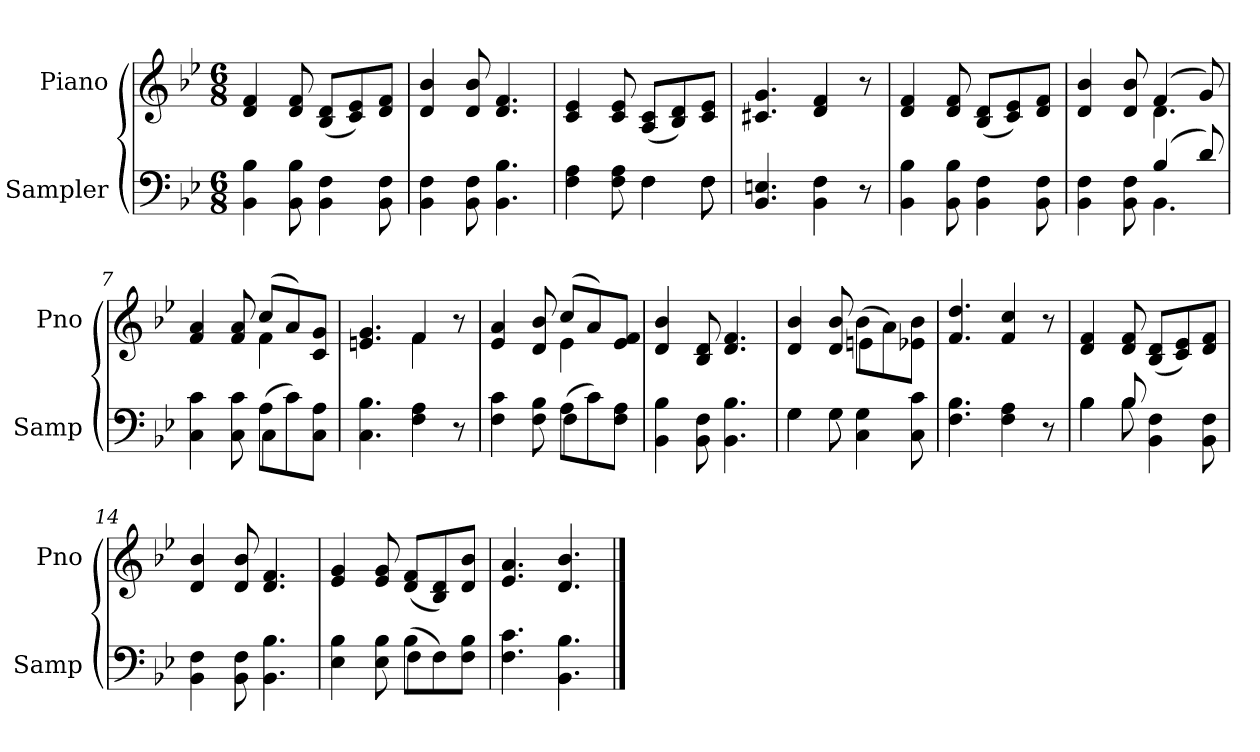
**kern	**kern
*part2	*part1
*staff2	*staff1
*I"Sampler	*I"Piano
*I'Samp	*I'Pno
*clefF4	*clefG2
*k[b-e-]	*k[b-e-]
*B-:	*B-:
*M6/8	*M6/8
=1	=1
4BB- 4B-	4d 4f
8BB- 8B-	8d 8f
4BB- 4F	(8B-/ 8d/L
.	8c/ 8e-/)
8BB- 8F	8d/ 8f/J
=2	=2
4BB- 4F	4d 4b-
8BB- 8F	8d 8b-
4.BB- 4.B-	4.d 4.f
=3	=3
*^	*
4F 4A	4.ryy	4c 4e-
8F 8A	.	8c 8e-
4F\	4F	(8A/ 8c/L
.	.	8B-/ 8d/)
8F\	8F	8c/ 8e-/J
*v	*v	*
=4	=4
4.BB- 4.En	4.c#X 4.g
4BB- 4F	4d 4f
8r	8r
=5	=5
4BB- 4B-	4d 4f
8BB- 8B-	8d 8f
4BB- 4F	(8B-/ 8d/L
.	8c/ 8e-/)
8BB- 8F	8d/ 8f/J
=6	=6
*^	*^
4BB- 4F	4.ryy	4d 4b-	4.ryy
8BB- 8F	.	8d 8b-	.
(4B-/	4.BB-	(4f/	4.d
8d/)	.	8g/)	.
=7	=7	=7	=7
4C 4c	4.ryy	4f 4a	4.ryy
8C 8c	.	8f 8a	.
(8A\L	4C	(8cc/L	4f
8c\)	.	8a/)	.
8C\ 8A\J	8ryy	8c/ 8g/J	8ryy
*v	*v	*	*
=8	=8	=8
4.C 4.B-	4.en 4.g	4.ryy
4F 4A	4f/	4f
8r	8r	8ryy
=9	=9	=9
*^	*	*
4F 4c	4.ryy	4e- 4a	4.ryy
8F 8B-	.	8d 8b-	.
(8A\L	4F	(8cc/L	4e-
8c\)	.	8a/)	.
8F\ 8A\J	8ryy	8e-/ 8f/J	8ryy
*v	*v	*	*
*	*v	*v
=10	=10
4BB- 4B-	4d 4b-
8BB- 8F	8B- 8d
4.BB- 4.B-	4.d 4.f
=11	=11
*^	*^
4G\	4G	4d 4b-	4.ryy
8G\	8G	8d 8b-	.
4C 4G	4.ryy	(8b-\L	4en
.	.	8a\)	.
8C 8c	.	8e-\ 8b-\J	8ryy
*v	*v	*	*
*	*v	*v
=12	=12
4.F 4.B-	4.f 4.dd
4F 4A	4f 4cc
8r	8r
=13	=13
*^	*
4B-\	4B-	4d 4f
8B-/	8B-	8d 8f
4BB- 4F	4.ryy	(8B-/ 8d/L
.	.	8c/ 8e-/)
8BB- 8F	.	8d/ 8f/J
*v	*v	*
=14	=14
4BB- 4F	4d 4b-
8BB- 8F	8d 8b-
4.BB- 4.B-	4.d 4.f
=15	=15
*^	*
4E- 4B-	4.ryy	4e- 4g
8E- 8B-	.	8e- 8g
(8B-\L	4F	(8d/ 8f/L
8F\)	.	8B-/ 8d/)
8F\ 8B-\J	8ryy	8d/ 8b-/J
*v	*v	*
=16	=16
4.F 4.c	4.e- 4.a
4.BB- 4.B-	4.d 4.b-
==	==
*-	*-
